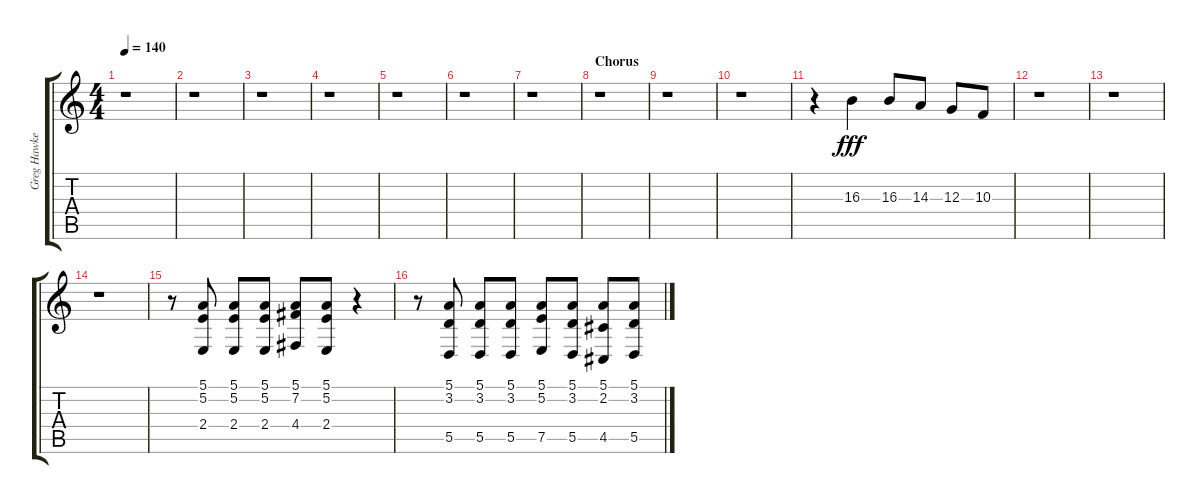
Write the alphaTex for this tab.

\track ("Greg Hawkes" "Greg Hawke") {instrument synthstrings1}
\staff {score tabs}
\tuning (E4 B3 G3 D3 A2 E2) {hide}
\ts (4 4)
\tempo 140
\clef g2
\ks c
r.1{dy fff} |
r.1 |
r.1 |
r.1 |
r.1 |
r.1 |
r.1 |
\section ("" "Chorus")
r.1 |
r.1 |
r.1 |
r.4 16.3.4{volume 14 instrument synthstrings1} 16.3.8 14.3.8 12.3.8 10.3.8 |
r.1 |
r.1 |
r.1 |
r.8 (5.1 5.2 2.4).8 (5.1 5.2 2.4).8 (5.1 5.2 2.4).8 (5.1 7.2 4.4).8 (5.1 5.2 2.4).8 r.4 |
r.8 (5.1 3.2 5.5).8 (5.1 3.2 5.5).8 (5.1 3.2 5.5).8 (5.1 5.2 7.5).8 (5.1 3.2 5.5).8 (5.1 2.2 4.5).8 (5.1 3.2 5.5).8
